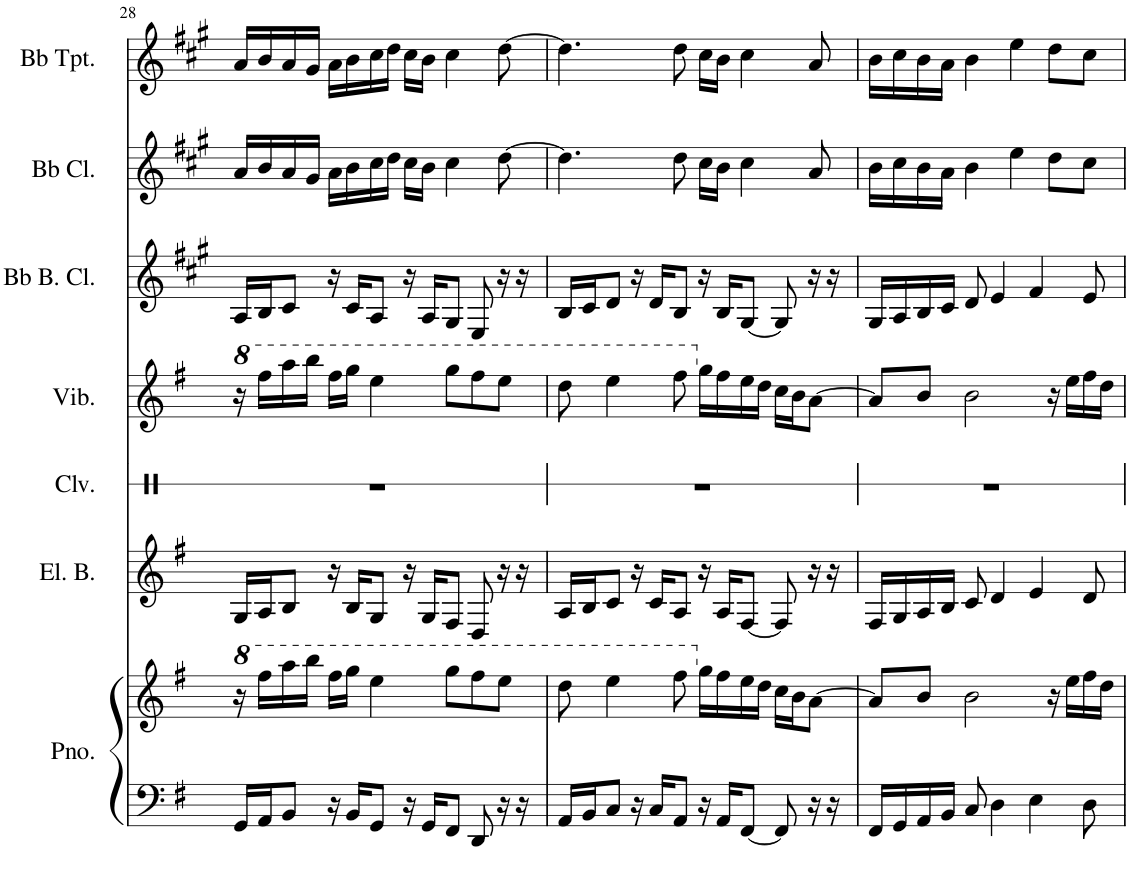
**kern	**kern	**kern	**kern	**kern	**kern	**kern	**kern
*part7	*part7	*part6	*part5	*part4	*part3	*part2	*part1
*staff8	*staff7	*staff6	*staff5	*staff4	*staff3	*staff2	*staff1
*I"Piano	*	*I"Electric Bass	*I"Claves	*I"Vibraphone	*I"Bb Bass Clarinet	*I"Bb Clarinet	*I"Bb Trumpet
*I'Pno.	*	*I'El. B.	*I'Clv.	*I'Vib.	*I'Bb B. Cl.	*I'Bb Cl.	*I'Bb Tpt.
!!LO:PB:g=z
*clefF4	*clefG2	*clefG2	*clefX	*clefG2	*clefG2	*clefG2	*clefG2
*	*	*Trd7c12	*	*	*Trd8c14	*Trd1c2	*Trd1c2
*k[f#]	*k[f#]	*k[f#]	*k[]	*k[f#]	*k[f#c#g#]	*k[f#c#g#]	*k[f#c#g#]
*M4/4	*M4/4	*M4/4	*M4/4	*M4/4	*M4/4	*M4/4	*M4/4
*	*8va	*	*	*	*	*	*
*	*	*	*	*8va	*	*	*
=28	=28	=28	=28	=28	=28	=28	=28
16GG/LL	16r	16G/LL	1r	16r	16A/LL	16a/LL	16a/LL
16AA/J	16fff#\LL	16A/J	.	16fff#\LL	16B/J	16b/	16b/
8BB/J	16aaa\	8B/J	.	16aaa\	8c#/J	16a/	16a/
.	16bbb\JJ	.	.	16bbb\JJ	.	16g#/JJ	16g#/JJ
16r	16fff#\LL	16r	.	16fff#\LL	16r	16a\LL	16a\LL
16BB/KL	16ggg\JJ	16B/KL	.	16ggg\JJ	16c#/KL	16b\	16b\
8GG/J	4eee\	8G/J	.	4eee\	8A/J	16cc#\	16cc#\
.	.	.	.	.	.	16dd\JJ	16dd\JJ
16r	.	16r	.	.	16r	16cc#\LL	16cc#\LL
16GG/KL	.	16G/KL	.	.	16A/KL	16b\JJ	16b\JJ
8FF#/J	8ggg\L	8F#/J	.	8ggg\L	8G#/J	4cc#\	4cc#\
8DD/	8fff#\	8D/	.	8fff#\	8E/	.	.
16r	8eee\J	16r	.	8eee\J	16r	[8dd\	[8dd\
16r	.	16r	.	.	16r	.	.
=29	=29	=29	=29	=29	=29	=29	=29
16AA/LL	8ddd\	16A/LL	1r	8ddd\	16B/LL	4.dd\]	4.dd\]
16BB/J	.	16B/J	.	.	16c#/J	.	.
8C/J	4eee\	8c/J	.	4eee\	8d/J	.	.
16r	.	16r	.	.	16r	.	.
16C/KL	.	16c/KL	.	.	16d/KL	.	.
8AA/J	8fff#\	8A/J	.	8fff#\	8B/J	8dd\	8dd\
*	*X8va	*	*	*	*	*	*
*	*	*	*	*X8va	*	*	*
16r	16gg\LL	16r	.	16gg\LL	16r	16cc#\LL	16cc#\LL
16AA/KL	16ff#\	16A/KL	.	16ff#\	16B/KL	16b\JJ	16b\JJ
[8FF#/J	16ee\	[8F#/J	.	16ee\	[8G#/J	4cc#\	4cc#\
.	16dd\JJ	.	.	16dd\JJ	.	.	.
8FF#/]	16cc\LL	8F#/]	.	16cc\LL	8G#/]	.	.
.	16b\J	.	.	16b\J	.	.	.
16r	[8a\J	16r	.	[8a\J	16r	8a/	8a/
16r	.	16r	.	.	16r	.	.
=30	=30	=30	=30	=30	=30	=30	=30
16FF#/LL	8a/L]	16F#/LL	1r	8a/L]	16G#/LL	16b\LL	16b\LL
16GG/	.	16G/	.	.	16A/	16cc#\	16cc#\
16AA/	8b/J	16A/	.	8b/J	16B/	16b\	16b\
16BB/JJ	.	16B/JJ	.	.	16c#/JJ	16a\JJ	16a\JJ
8C/	2b\	8c/	.	2b\	8d/	4b\	4b\
4D\	.	4d/	.	.	4e/	.	.
.	.	.	.	.	.	4ee\	4ee\
4E\	.	4e/	.	.	4f#/	.	.
.	16r	.	.	16r	.	8dd\L	8dd\L
.	16ee\LL	.	.	16ee\LL	.	.	.
8D\	16ff#\	8d/	.	16ff#\	8e/	8cc#\J	8cc#\J
.	16dd\JJ	.	.	16dd\JJ	.	.	.
=	=	=	=	=	=	=	=
*-	*-	*-	*-	*-	*-	*-	*-
